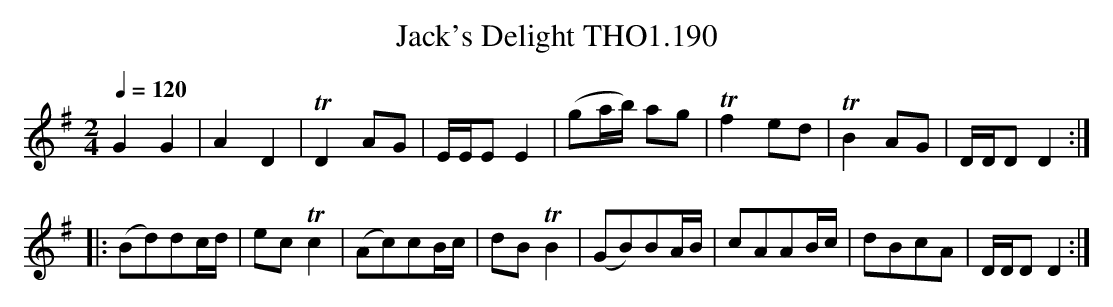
X:1
T:Jack's Delight THO1.190
M:2/4
L:1/8
Q:1/4=120
K:G
G2G2|A2D2|TD2 AG|E/E/E E2|\
(ga/b/) ag|Tf2 ed|TB2 AG|D/D/D D2:|
|:(Bd)dc/d/|ec Tc2|(Ac)cB/c/|dB TB2|\
(GB)BA/B/|cAAB/c/|dBcA|D/D/D D2:|
